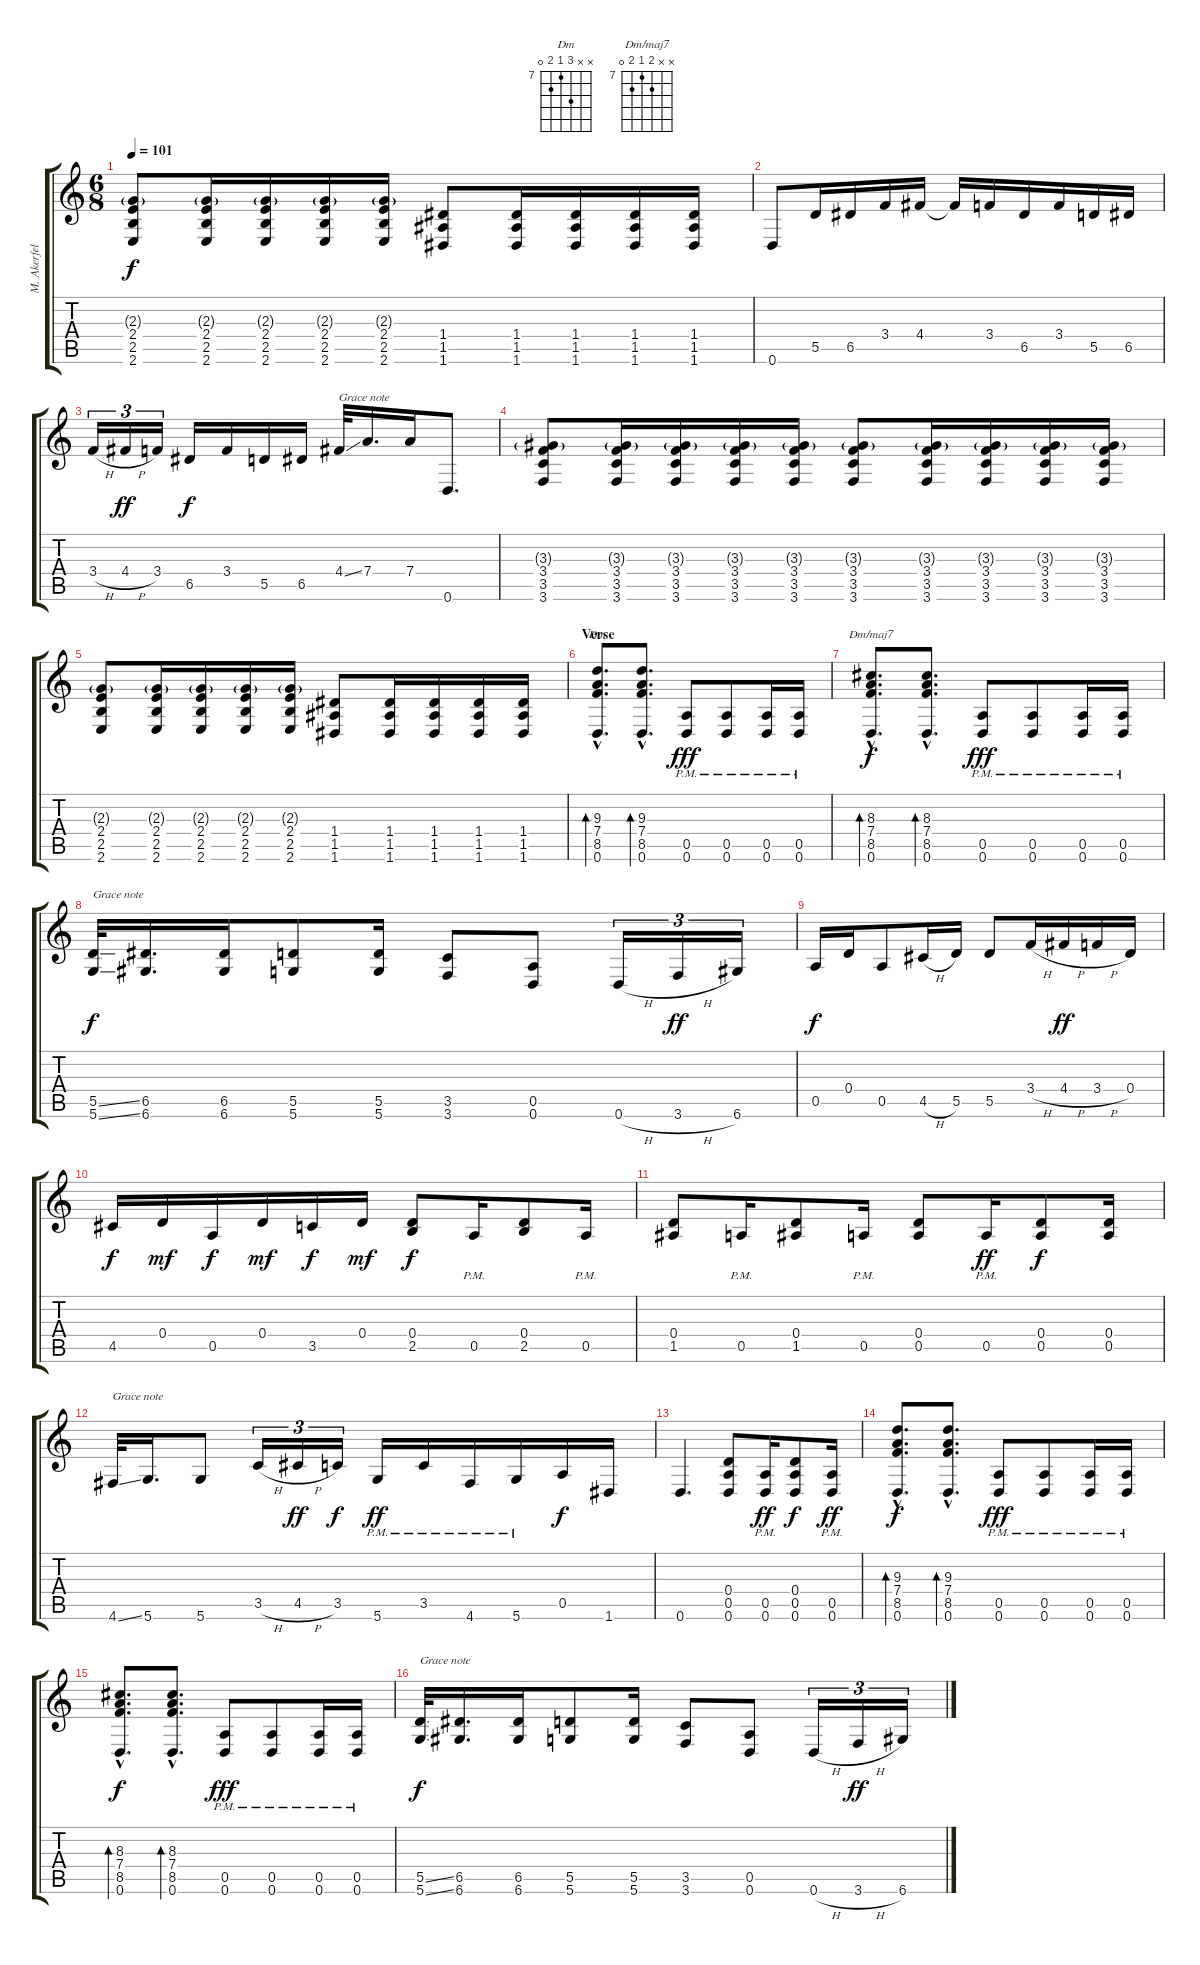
\track ("M. Akerfeldt" "M. Akerfel") {instrument distortionguitar}
\staff {score tabs}
\tuning (E4 A3 F3 D3 A2 D2) {hide}
\chord ("Dm" x x 9 7 8 0) {firstfret 7}
\chord ("Dm/maj7" x x 8 7 8 0) {firstfret 7}
\ts (6 8)
\tempo 101
\clef g2
\ks c
(2.3{g} 2.4 2.5 2.6).8{dy f} (2.3{g} 2.4 2.5 2.6).16 (2.3{g} 2.4 2.5 2.6).16 (2.3{g} 2.4 2.5 2.6).16 (2.3{g} 2.4 2.5 2.6).16 (1.4 1.5 1.6).8 (1.4 1.5 1.6).16 (1.4 1.5 1.6).16 (1.4 1.5 1.6).16 (1.4 1.5 1.6).16 |
0.6.8 5.5.16 6.5.16 3.4.16 4.4.16 4.4{t}.16 3.4.16 6.5.16 3.4.16 5.5.16 6.5.16 |
3.4{h}.16{tu (3 2)} 4.4{h}.16{tu (3 2) dy ff} 3.4.16{tu (3 2)} 6.5.16{dy f} 3.4.16 5.5.16 6.5.16 4.4{ss}.32{txt "Grace note"} 7.4.16{d} 7.4.16 0.6.8{d} |
(3.3{g} 3.4 3.5 3.6).8 (3.3{g} 3.4 3.5 3.6).16 (3.3{g} 3.4 3.5 3.6).16 (3.3{g} 3.4 3.5 3.6).16 (3.3{g} 3.4 3.5 3.6).16 (3.3{g} 3.4 3.5 3.6).8 (3.3{g} 3.4 3.5 3.6).16 (3.3{g} 3.4 3.5 3.6).16 (3.3{g} 3.4 3.5 3.6).16 (3.3{g} 3.4 3.5 3.6).16 |
(2.3{g} 2.4 2.5 2.6).8 (2.3{g} 2.4 2.5 2.6).16 (2.3{g} 2.4 2.5 2.6).16 (2.3{g} 2.4 2.5 2.6).16 (2.3{g} 2.4 2.5 2.6).16 (1.4 1.5 1.6).8 (1.4 1.5 1.6).16 (1.4 1.5 1.6).16 (1.4 1.5 1.6).16 (1.4 1.5 1.6).16 |
\section ("" "Verse")
(9.3{hac} 7.4{hac} 8.5{hac} 0.6{hac}).8{d bd 120 ch "Dm"} (9.3{hac} 7.4{hac} 8.5{hac} 0.6{hac}).8{d bd 120} (0.5{pm} 0.6{pm}).8{dy fff} (0.5{pm} 0.6{pm}).8 (0.5{pm} 0.6{pm}).16 (0.5{pm} 0.6{pm}).16 |
(8.3{hac} 7.4{hac} 8.5{hac} 0.6{hac}).8{d bd 120 ch "Dm/maj7" dy f} (8.3{hac} 7.4{hac} 8.5{hac} 0.6{hac}).8{d bd 120} (0.5{pm} 0.6{pm}).8{dy fff} (0.5{pm} 0.6{pm}).8 (0.5{pm} 0.6{pm}).16 (0.5{pm} 0.6{pm}).16 |
(5.5{ss} 5.6{ss}).32{txt "Grace note" dy f} (6.5 6.6).16{d} (6.5 6.6).16 (5.5 5.6).8 (5.5 5.6).16 (3.5 3.6).8 (0.5 0.6).8 0.6{h}.16{tu (3 2)} 3.6{h}.16{tu (3 2) dy ff} 6.6.16{tu (3 2)} |
0.5.16{dy f} 0.4.16 0.5.8 4.5{h}.16 5.5.16 5.5.8 3.4{h}.16 4.4{h}.16{dy ff} 3.4{h}.16 0.4.16 |
4.5.16{dy f} 0.4.16{dy mf} 0.5.16{dy f} 0.4.16{dy mf} 3.5.16{dy f} 0.4.16{dy mf} (0.4 2.5).8{dy f} 0.5{pm}.16 (0.4 2.5).8 0.5{pm}.16 |
(0.4 1.5).8 0.5{pm}.16 (0.4 1.5).8 0.5{pm}.16 (0.4 0.5).8 0.5{pm}.16{dy ff} (0.4 0.5).8{dy f} (0.4 0.5).16 |
4.6{ss}.32{txt "Grace note"} 5.6.16{d} 5.6.8 3.5{h}.16{tu (3 2)} 4.5{h}.16{tu (3 2) dy ff} 3.5.16{tu (3 2) dy f} 5.6{pm}.16{dy ff} 3.5{pm}.16 4.6{pm}.16 5.6{pm}.16 0.5.16{dy f} 1.6.16 |
0.6.4{d} (0.4 0.5 0.6).8 (0.5 0.6{pm}).16{dy ff} (0.4 0.5 0.6).8{dy f} (0.5 0.6{pm}).16{dy ff} |
(9.3{hac} 7.4{hac} 8.5{hac} 0.6{hac}).8{d bd 120 dy f} (9.3{hac} 7.4{hac} 8.5{hac} 0.6{hac}).8{d bd 120} (0.5{pm} 0.6{pm}).8{dy fff} (0.5{pm} 0.6{pm}).8 (0.5{pm} 0.6{pm}).16 (0.5{pm} 0.6{pm}).16 |
(8.3{hac} 7.4{hac} 8.5{hac} 0.6{hac}).8{d bd 120 dy f} (8.3{hac} 7.4{hac} 8.5{hac} 0.6{hac}).8{d bd 120} (0.5{pm} 0.6{pm}).8{dy fff} (0.5{pm} 0.6{pm}).8 (0.5{pm} 0.6{pm}).16 (0.5{pm} 0.6{pm}).16 |
(5.5{ss} 5.6{ss}).32{txt "Grace note" dy f} (6.5 6.6).16{d} (6.5 6.6).16 (5.5 5.6).8 (5.5 5.6).16 (3.5 3.6).8 (0.5 0.6).8 0.6{h}.16{tu (3 2)} 3.6{h}.16{tu (3 2) dy ff} 6.6.16{tu (3 2)}
